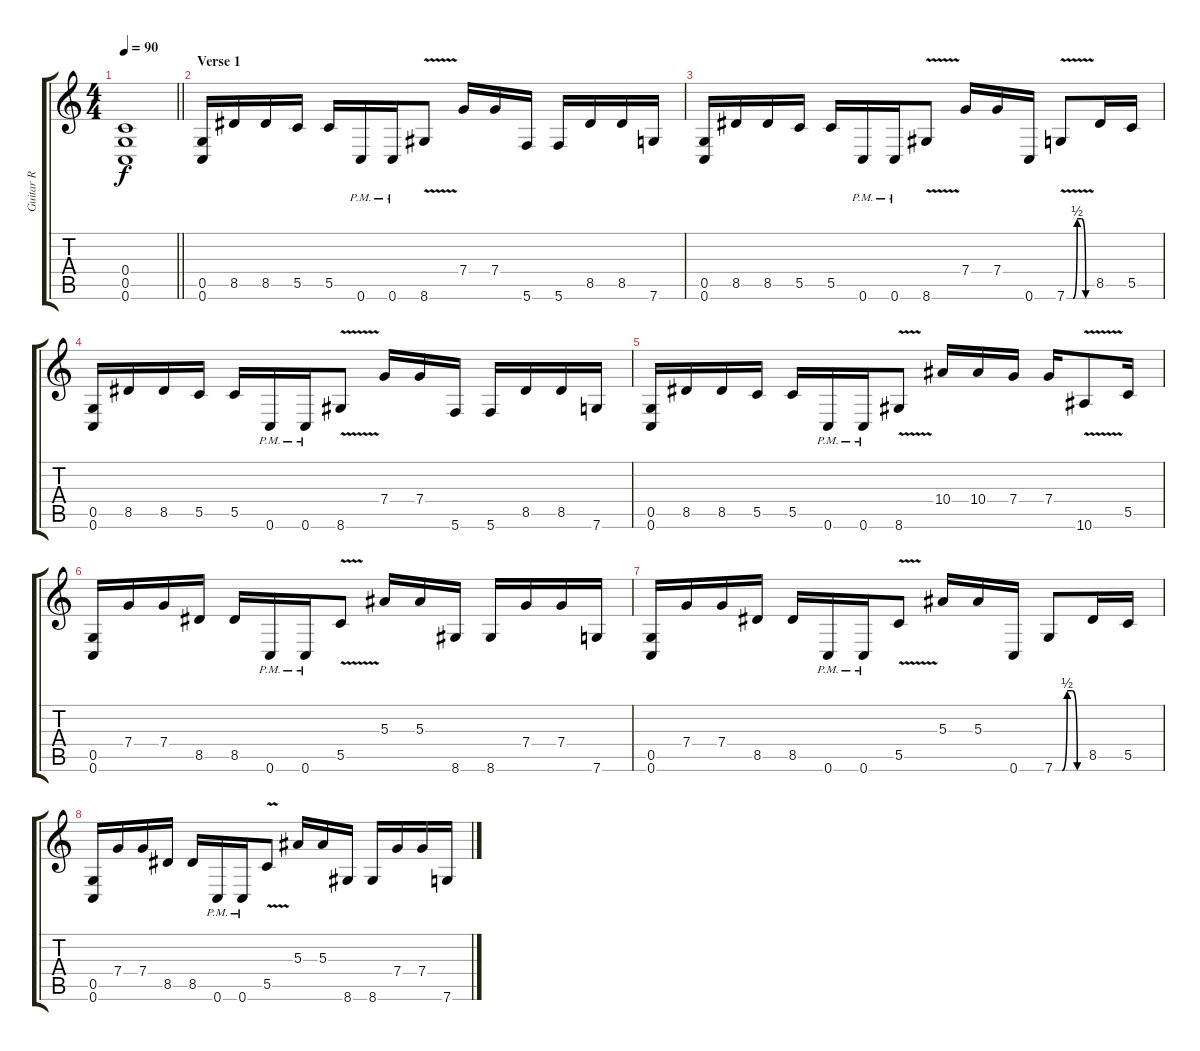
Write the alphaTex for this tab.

\track ("Guitar R" "Guitar R") {instrument distortionguitar}
\staff {score tabs}
\tuning (D4 A3 F3 C3 G2 C2) {hide}
\ts (4 4)
\tempo 90
\clef g2
\barLineRight lightlight
\ks c
(0.4{t} 0.5{t} 0.6{t}).1{dy f} |
\section ("" "Verse 1")
(0.5 0.6).16 8.5.16 8.5.16 5.5.16 5.5.16 0.6{pm}.16 0.6{pm}.16 8.6{v}.8 7.4.16 7.4.16 5.6.16 5.6.16 8.5.16 8.5.16 7.6.16 |
(0.5 0.6).16 8.5.16 8.5.16 5.5.16 5.5.16 0.6{pm}.16 0.6{pm}.16 8.6{v}.8 7.4.16 7.4.16 0.6.16 7.6{be (custom 0 0 15 0 25 2 35 2 45 0 60 0) v}.8 8.5.16 5.5.16 |
(0.5 0.6).16 8.5.16 8.5.16 5.5.16 5.5.16 0.6{pm}.16 0.6{pm}.16 8.6{v}.8 7.4.16 7.4.16 5.6.16 5.6.16 8.5.16 8.5.16 7.6.16 |
(0.5 0.6).16 8.5.16 8.5.16 5.5.16 5.5.16 0.6{pm}.16 0.6{pm}.16 8.6{v}.8 10.4.16 10.4.16 7.4.16 7.4.16 10.6{v}.8 5.5.16 |
(0.5 0.6).16 7.4.16 7.4.16 8.5.16 8.5.16 0.6{pm}.16 0.6{pm}.16 5.5{v}.8 5.3.16 5.3.16 8.6.16 8.6.16 7.4.16 7.4.16 7.6.16 |
(0.5 0.6).16 7.4.16 7.4.16 8.5.16 8.5.16 0.6{pm}.16 0.6{pm}.16 5.5{v}.8 5.3.16 5.3.16 0.6.16 7.6{be (custom 0 0 15 0 25 2 35 2 45 0 60 0)}.8 8.5.16 5.5.16 |
(0.5 0.6).16 7.4.16 7.4.16 8.5.16 8.5.16 0.6{pm}.16 0.6{pm}.16 5.5{v}.8 5.3.16 5.3.16 8.6.16 8.6.16 7.4.16 7.4.16 7.6.16
